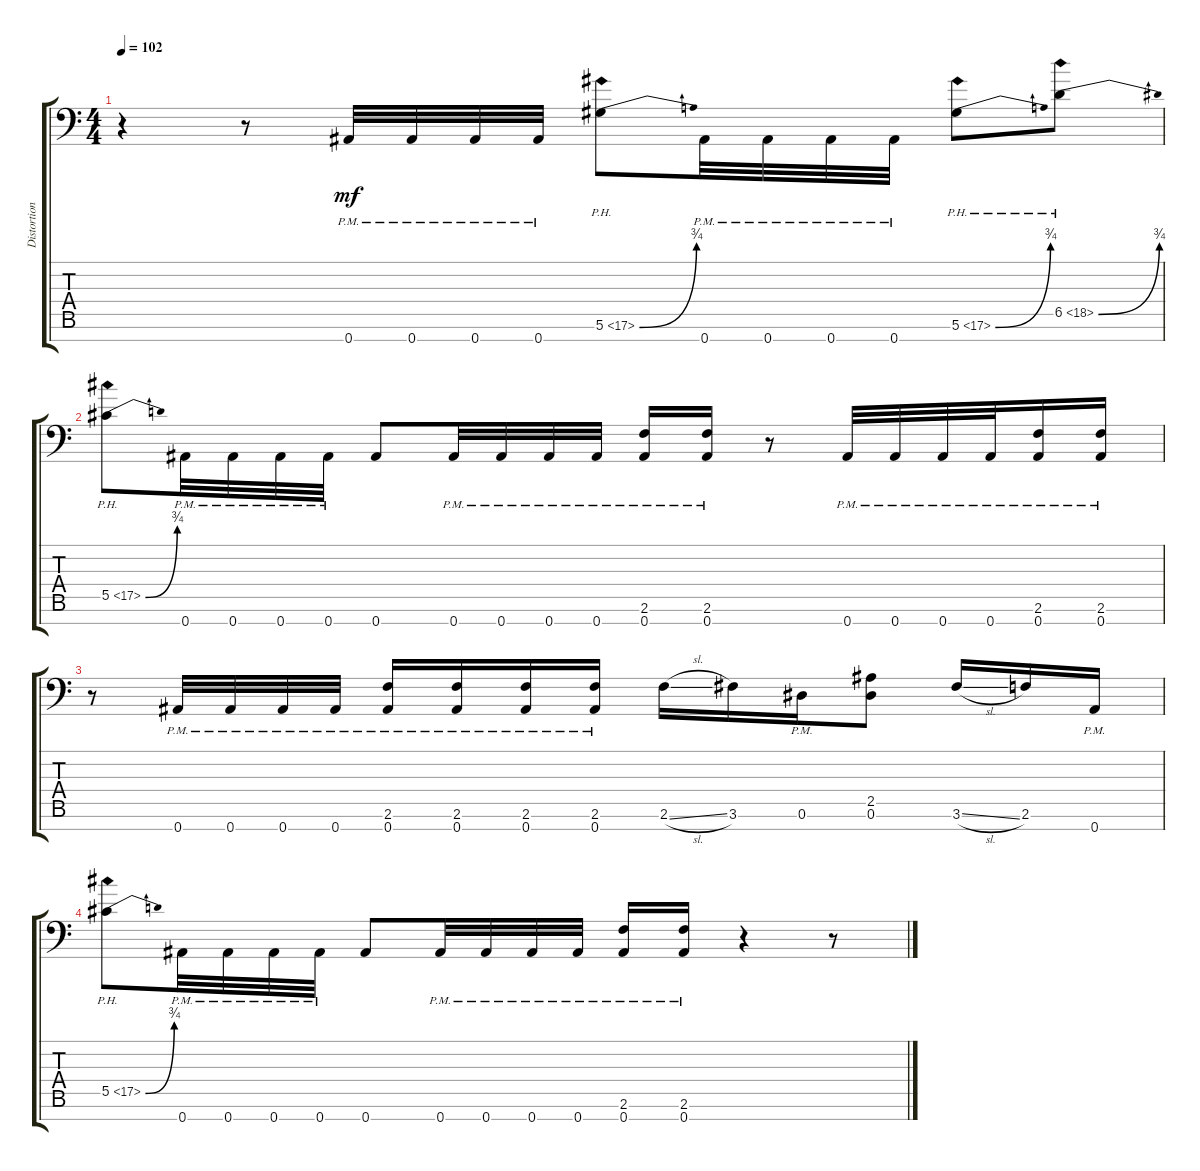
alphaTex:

\track ("Distortion Guitar" "Distortion") {instrument distortionguitar}
\staff {score tabs}
\tuning (Eb4 Bb3 Gb3 Db3 Ab2 Eb2 Bb1) {hide}
\ts (4 4)
\tempo 102
\clef f4
\ks c
r.4{dy mf} r.8 0.7{pm}.32 0.7{pm}.32 0.7{pm}.32 0.7{pm}.32 5.6{be (bend 0 0 60 3) ph 12}.8 0.7{pm}.32 0.7{pm}.32 0.7{pm}.32 0.7{pm}.32 5.6{be (bend 0 0 60 3) ph 12}.8 6.5{be (bend 0 0 60 3) ph 12}.8 |
5.5{be (bend 0 0 60 3) ph 12}.8 0.7{pm}.32 0.7{pm}.32 0.7{pm}.32 0.7{pm}.32 0.7.8 0.7{pm}.32 0.7{pm}.32 0.7{pm}.32 0.7{pm}.32 (2.6{pm} 0.7{pm}).16 (2.6{pm} 0.7{pm}).16 r.8 0.7{pm}.32 0.7{pm}.32 0.7{pm}.32 0.7{pm}.32 (2.6{pm} 0.7{pm}).16 (2.6{pm} 0.7{pm}).16 |
r.8 0.7{pm}.32 0.7{pm}.32 0.7{pm}.32 0.7{pm}.32 (2.6{pm} 0.7{pm}).16 (2.6{pm} 0.7{pm}).16 (2.6{pm} 0.7{pm}).16 (2.6{pm} 0.7{pm}).16 2.6{sl}.16 3.6.16 0.6{pm}.16 (2.5 0.6).8 3.6{sl}.16 2.6.16 0.7{pm}.16 |
5.5{be (bend 0 0 60 3) ph 12}.8 0.7{pm}.32 0.7{pm}.32 0.7{pm}.32 0.7{pm}.32 0.7.8 0.7{pm}.32 0.7{pm}.32 0.7{pm}.32 0.7{pm}.32 (2.6{pm} 0.7{pm}).16 (2.6{pm} 0.7{pm}).16 r.4 r.8
